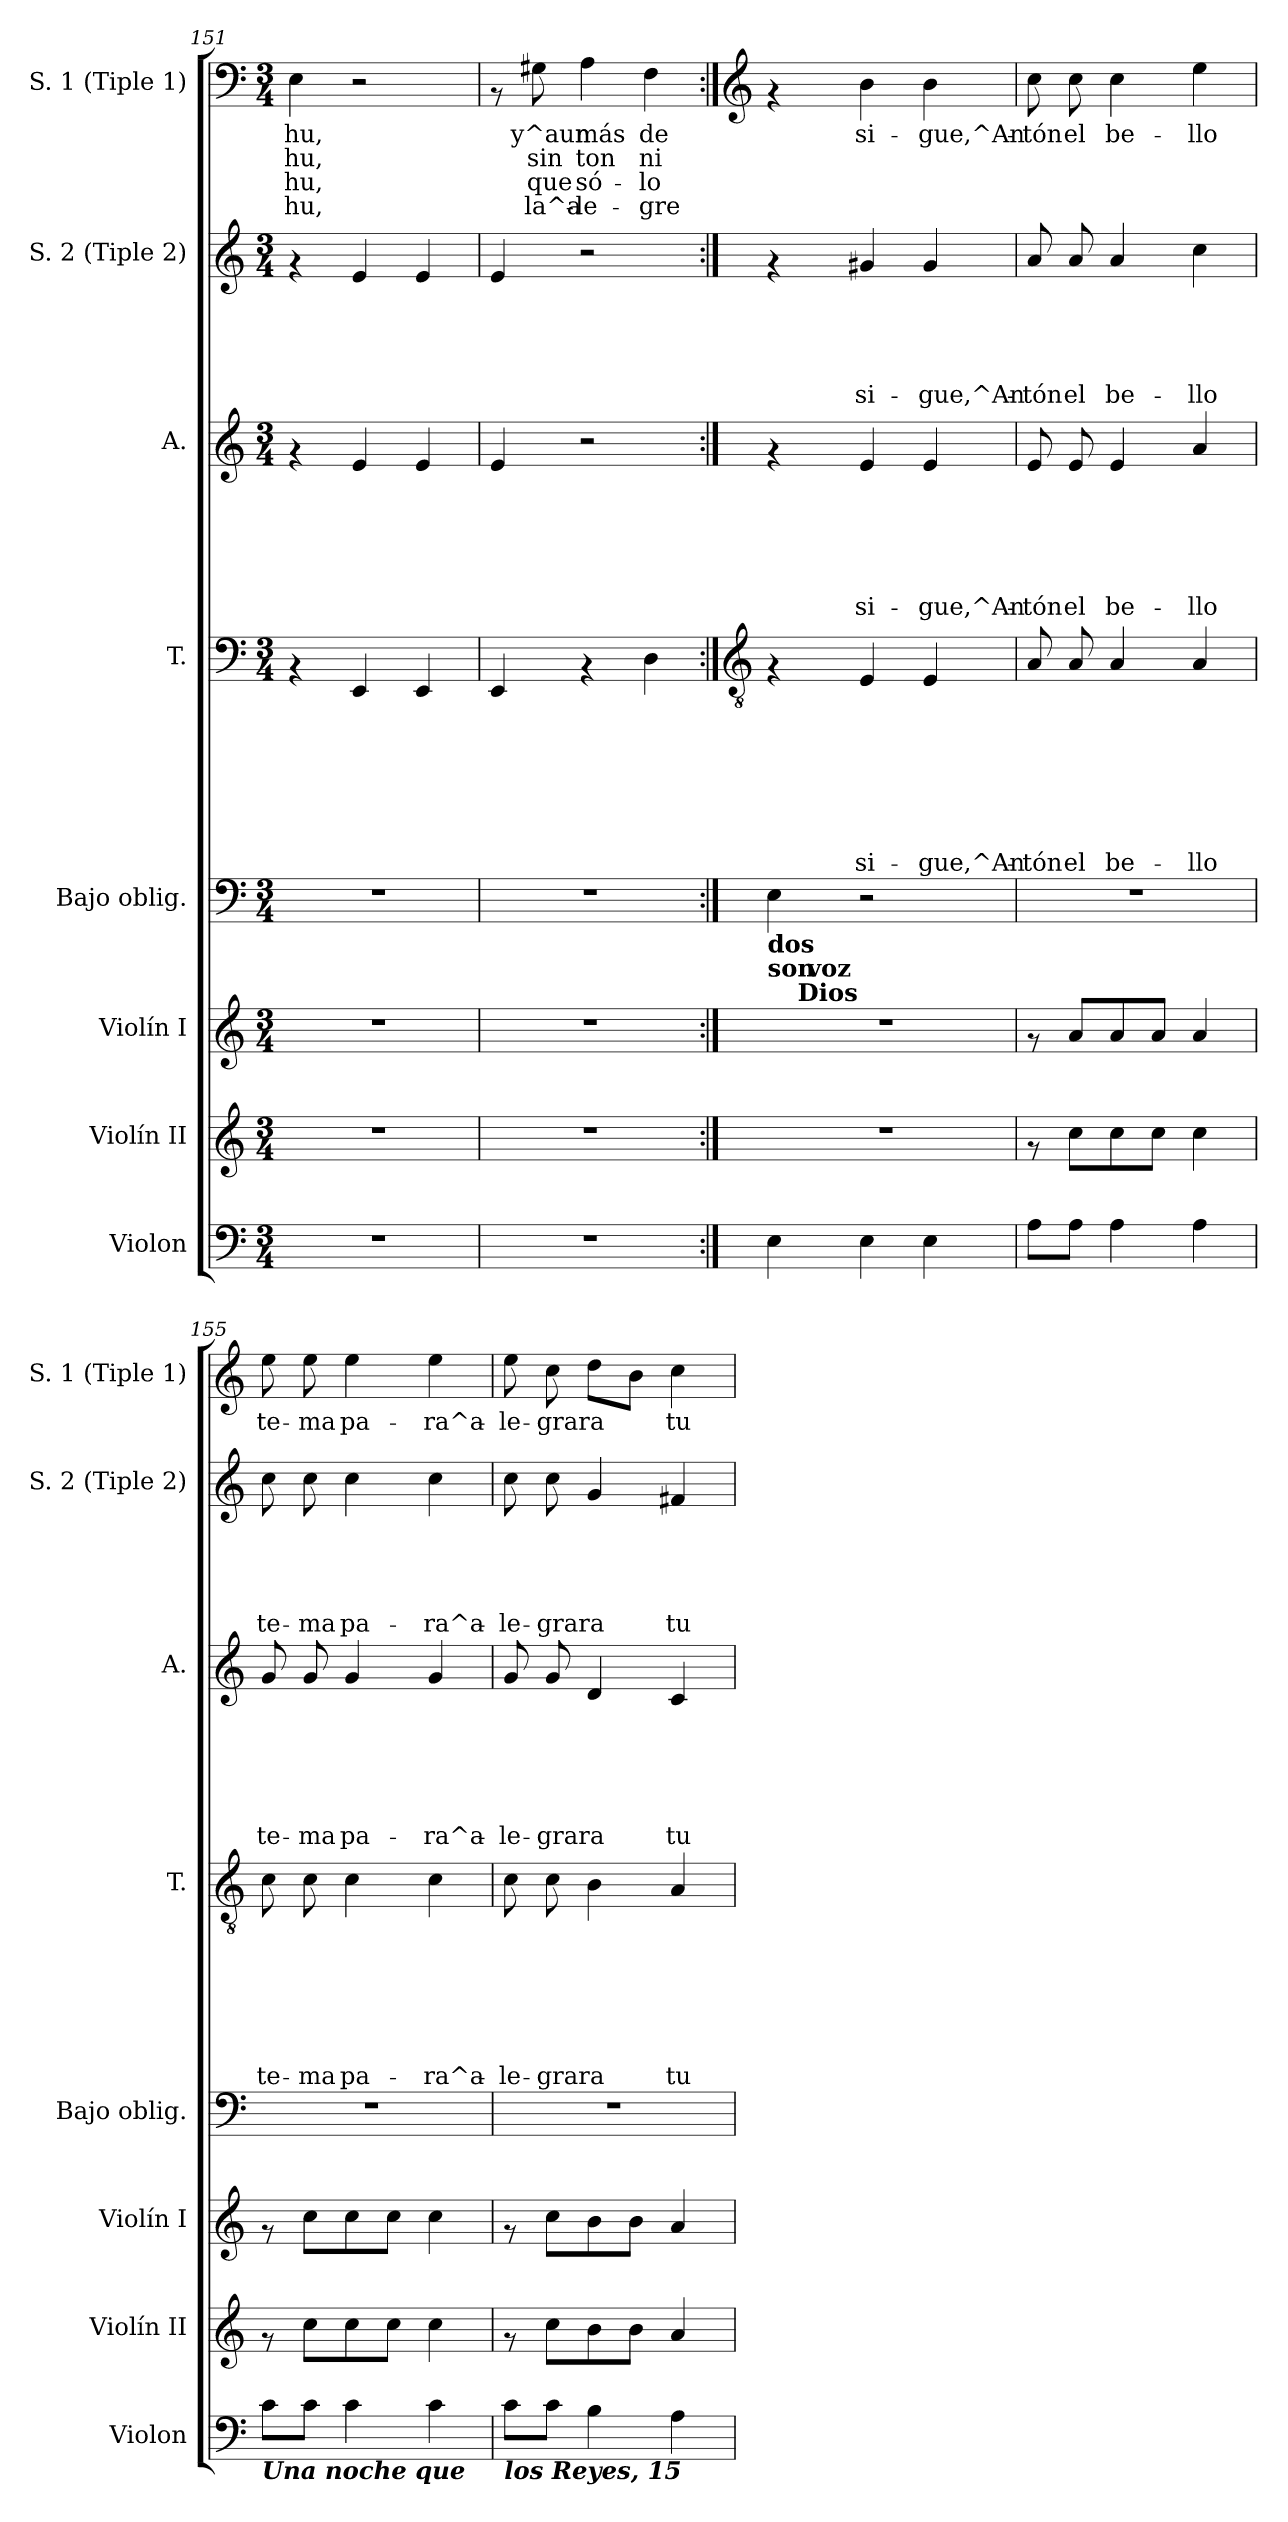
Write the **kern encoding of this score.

**kern	**kern	**kern	**kern	**kern	**text	**text	**text	**text	**text	**text	**text	**kern	**text	**text	**text	**text	**text	**text	**kern	**text	**text	**text	**text	**text	**kern	**text	**text	**text	**text
*part8	*part7	*part6	*part5	*part4	*part4	*part4	*part4	*part4	*part4	*part4	*part4	*part3	*part3	*part3	*part3	*part3	*part3	*part3	*part2	*part2	*part2	*part2	*part2	*part2	*part1	*part1	*part1	*part1	*part1
*staff8	*staff7	*staff6	*staff5	*staff4	*staff4	*staff4	*staff4	*staff4	*staff4	*staff4	*staff4	*staff3	*staff3	*staff3	*staff3	*staff3	*staff3	*staff3	*staff2	*staff2	*staff2	*staff2	*staff2	*staff2	*staff1	*staff1	*staff1	*staff1	*staff1
*I"Violon	*I"Violín II	*I"Violín I	*I"Bajo oblig.	*I"T.	*	*	*	*	*	*	*	*I"A.	*	*	*	*	*	*	*I"S. 2 (Tiple 2)	*	*	*	*	*	*I"S. 1 (Tiple 1)	*	*	*	*
*I'Violon	*I'Violín II	*I'Violín I	*I'Bajo oblig.	*I'T.	*	*	*	*	*	*	*	*I'A.	*	*	*	*	*	*	*I'S. 2 (Tiple 2)	*	*	*	*	*	*I'S. 1 (Tiple 1)	*	*	*	*
*clefF4	*clefG2	*clefG2	*clefF4	*clefF4	*	*	*	*	*	*	*	*clefG2	*	*	*	*	*	*	*clefG2	*	*	*	*	*	*clefF4	*	*	*	*
*k[]	*k[]	*k[]	*k[]	*k[]	*	*	*	*	*	*	*	*k[]	*	*	*	*	*	*	*k[]	*	*	*	*	*	*k[]	*	*	*	*
*C:	*C:	*C:	*C:	*C:	*	*	*	*	*	*	*	*C:	*	*	*	*	*	*	*C:	*	*	*	*	*	*C:	*	*	*	*
*M3/4	*M3/4	*M3/4	*M3/4	*M3/4	*	*	*	*	*	*	*	*M3/4	*	*	*	*	*	*	*M3/4	*	*	*	*	*	*M3/4	*	*	*	*
=151	=151	=151	=151	=151	=151	=151	=151	=151	=151	=151	=151	=151	=151	=151	=151	=151	=151	=151	=151	=151	=151	=151	=151	=151	=151	=151	=151	=151	=151
!	!	!	!	!	!	!	!	!	!	!	!	!	!	!	!	!	!	!	!	!	!	!	!	!	!	!LO:LY:b	!LO:LY:b	!LO:LY:b	!LO:LY:b
2.r	2.r	2.r	2.r	4rAA	.	.	.	.	.	.	.	4rf	.	.	.	.	.	.	4rf	.	.	.	.	.	4E\	hu,	hu,	hu,	hu,
.	.	.	.	4EE/	.	.	.	.	.	.	.	4e/	.	.	.	.	.	.	4e/	.	.	.	.	.	2r	.	.	.	.
.	.	.	.	4EE/	.	.	.	.	.	.	.	4e/	.	.	.	.	.	.	4e/	.	.	.	.	.	.	.	.	.	.
=152	=152	=152	=152	=152	=152	=152	=152	=152	=152	=152	=152	=152	=152	=152	=152	=152	=152	=152	=152	=152	=152	=152	=152	=152	=152	=152	=152	=152	=152
2.r	2.r	2.r	2.r	4EE/	.	.	.	.	.	.	.	4e/	.	.	.	.	.	.	4e/	.	.	.	.	.	8rAA	.	.	.	.
!	!	!	!	!	!	!	!	!	!	!	!	!	!	!	!	!	!	!	!	!	!	!	!	!	!	!LO:LY:b	!LO:LY:b	!LO:LY:b	!LO:LY:b
.	.	.	.	.	.	.	.	.	.	.	.	.	.	.	.	.	.	.	.	.	.	.	.	.	8G#X\	y^aun	sin	que	la^a-
!	!	!	!	!	!	!	!	!	!	!	!	!	!	!	!	!	!	!	!	!	!	!	!	!	!	!LO:LY:b	!LO:LY:b	!LO:LY:b	!LO:LY:b
.	.	.	.	4rAA	.	.	.	.	.	.	.	2r	.	.	.	.	.	.	2r	.	.	.	.	.	4A\	más	ton	só-	-le-
!	!	!	!	!	!	!	!	!	!	!	!	!	!	!	!	!	!	!	!	!	!	!	!	!	!	!LO:LY:b	!LO:LY:b	!LO:LY:b	!LO:LY:b
.	.	.	.	4D\	.	.	.	.	.	.	.	.	.	.	.	.	.	.	.	.	.	.	.	.	4F\	de	ni	-lo	-gre
!!LO:LB:g=z
=153:|!	=153:|!	=153:|!	=153:|!	=153:|!	=153:|!	=153:|!	=153:|!	=153:|!	=153:|!	=153:|!	=153:|!	=153:|!	=153:|!	=153:|!	=153:|!	=153:|!	=153:|!	=153:|!	=153:|!	=153:|!	=153:|!	=153:|!	=153:|!	=153:|!	=153:|!	=153:|!	=153:|!	=153:|!	=153:|!
*	*	*	*	*clefGv2	*	*	*	*	*	*	*	*	*	*	*	*	*	*	*	*	*	*	*	*	*clefG2	*	*	*	*
!	!	!	!LO:TX:b:B:t=dos	!	!	!	!	!	!	!	!	!	!	!	!	!	!	!	!	!	!	!	!	!	!	!	!	!	!
!	!	!	!LO:TX:b:B:t=son	!	!	!	!	!	!	!	!	!	!	!	!	!	!	!	!	!	!	!	!	!	!	!	!	!	!
*	*	*^	*	*	*	*	*	*	*	*	*	*	*	*	*	*	*	*	*	*	*	*	*	*	*	*	*	*	*
*	*	*	*^	*	*	*	*	*	*	*	*	*	*	*	*	*	*	*	*	*	*	*	*	*	*	*	*	*	*	*
4E\	2.r	2.r	24ryy	16ryy	4E\	4rF	.	.	.	.	.	.	.	4rf	.	.	.	.	.	.	4rf	.	.	.	.	.	4rf	.	.	.	.
.	.	.	96ryy	.	.	.	.	.	.	.	.	.	.	.	.	.	.	.	.	.	.	.	.	.	.	.	.	.	.	.	.
!	!	!	!LO:TX:a:B:t=Dios	!	!	!	!	!	!	!	!	!	!	!	!	!	!	!	!	!	!	!	!	!	!	!	!	!	!	!	!
.	.	.	3%2ryy	.	.	.	.	.	.	.	.	.	.	.	.	.	.	.	.	.	.	.	.	.	.	.	.	.	.	.	.
!	!	!	!	!LO:TX:a:B:t=voz	!	!	!	!	!	!	!	!	!	!	!	!	!	!	!	!	!	!	!	!	!	!	!	!	!	!	!
.	.	.	.	2ryy	.	.	.	.	.	.	.	.	.	.	.	.	.	.	.	.	.	.	.	.	.	.	.	.	.	.	.
!	!	!	!	!	!	!	!	!	!	!	!	!	!LO:LY:b	!	!	!	!	!	!	!LO:LY:b	!	!	!	!	!	!LO:LY:b	!	!LO:LY:b	!	!	!
4E\	.	.	.	.	2r	4E/	.	.	.	.	.	.	si-	4e/	.	.	.	.	.	si-	4g#X/	.	.	.	.	si-	4b\	si-	.	.	.
!	!	!	!	!	!	!	!	!	!	!	!	!	!LO:LY:b	!	!	!	!	!	!	!LO:LY:b	!	!	!	!	!	!LO:LY:b	!	!LO:LY:b	!	!	!
4E\	.	.	.	.	.	4E/	.	.	.	.	.	.	-gue,^An-	4e/	.	.	.	.	.	-gue,^An-	4g#/	.	.	.	.	-gue,^An-	4b\	-gue,^An-	.	.	.
.	.	.	.	8.ryy	.	.	.	.	.	.	.	.	.	.	.	.	.	.	.	.	.	.	.	.	.	.	.	.	.	.	.
.	.	.	48.ryy	.	.	.	.	.	.	.	.	.	.	.	.	.	.	.	.	.	.	.	.	.	.	.	.	.	.	.	.
=154	=154	=154	=154	=154	=154	=154	=154	=154	=154	=154	=154	=154	=154	=154	=154	=154	=154	=154	=154	=154	=154	=154	=154	=154	=154	=154	=154	=154	=154	=154	=154
!	!	!	!	!	!	!	!	!	!	!	!	!	!LO:LY:b	!	!	!	!	!	!	!LO:LY:b	!	!	!	!	!	!LO:LY:b	!	!LO:LY:b	!	!	!
*	*	*v	*v	*v	*	*	*	*	*	*	*	*	*	*	*	*	*	*	*	*	*	*	*	*	*	*	*	*	*	*	*
8A\L	8rf	8rf	2.r	8A/	.	.	.	.	.	.	-tón	8e/	.	.	.	.	.	-tón	8a/	.	.	.	.	-tón	8cc\	-tón	.	.	.
!	!	!	!	!	!	!	!	!	!	!	!LO:LY:b	!	!	!	!	!	!	!LO:LY:b	!	!	!	!	!	!LO:LY:b	!	!LO:LY:b	!	!	!
8A\J	8cc\L	8a/L	.	8A/	.	.	.	.	.	.	el	8e/	.	.	.	.	.	el	8a/	.	.	.	.	el	8cc\	el	.	.	.
!	!	!	!	!	!	!	!	!	!	!	!LO:LY:b	!	!	!	!	!	!	!LO:LY:b	!	!	!	!	!	!LO:LY:b	!	!LO:LY:b	!	!	!
4A\	8cc\	8a/	.	4A/	.	.	.	.	.	.	be-	4e/	.	.	.	.	.	be-	4a/	.	.	.	.	be-	4cc\	be-	.	.	.
.	8cc\J	8a/J	.	.	.	.	.	.	.	.	.	.	.	.	.	.	.	.	.	.	.	.	.	.	.	.	.	.	.
!	!	!	!	!	!	!	!	!	!	!	!LO:LY:b	!	!	!	!	!	!	!LO:LY:b	!	!	!	!	!	!LO:LY:b	!	!LO:LY:b	!	!	!
4A\	4cc\	4a/	.	4A/	.	.	.	.	.	.	-llo	4a/	.	.	.	.	.	-llo	4cc\	.	.	.	.	-llo	4ee\	-llo	.	.	.
=155	=155	=155	=155	=155	=155	=155	=155	=155	=155	=155	=155	=155	=155	=155	=155	=155	=155	=155	=155	=155	=155	=155	=155	=155	=155	=155	=155	=155	=155
!LO:TX:b:Bi:t=Una noche que	!	!	!	!	!	!	!	!	!	!	!	!	!	!	!	!	!	!	!	!	!	!	!	!	!	!	!	!	!
!	!	!	!	!	!	!	!	!	!	!	!LO:LY:b	!	!	!	!	!	!	!LO:LY:b	!	!	!	!	!	!LO:LY:b	!	!LO:LY:b	!	!	!
8c\L	8rf	8rf	2.r	8c\	.	.	.	.	.	.	te-	8g/	.	.	.	.	.	te-	8cc\	.	.	.	.	te-	8ee\	te-	.	.	.
!	!	!	!	!	!	!	!	!	!	!	!LO:LY:b	!	!	!	!	!	!	!LO:LY:b	!	!	!	!	!	!LO:LY:b	!	!LO:LY:b	!	!	!
8c\J	8cc\L	8cc\L	.	8c\	.	.	.	.	.	.	-ma	8g/	.	.	.	.	.	-ma	8cc\	.	.	.	.	-ma	8ee\	-ma	.	.	.
!	!	!	!	!	!	!	!	!	!	!	!LO:LY:b	!	!	!	!	!	!	!LO:LY:b	!	!	!	!	!	!LO:LY:b	!	!LO:LY:b	!	!	!
4c\	8cc\	8cc\	.	4c\	.	.	.	.	.	.	pa-	4g/	.	.	.	.	.	pa-	4cc\	.	.	.	.	pa-	4ee\	pa-	.	.	.
.	8cc\J	8cc\J	.	.	.	.	.	.	.	.	.	.	.	.	.	.	.	.	.	.	.	.	.	.	.	.	.	.	.
!	!	!	!	!	!	!	!	!	!	!	!LO:LY:b	!	!	!	!	!	!	!LO:LY:b	!	!	!	!	!	!LO:LY:b	!	!LO:LY:b	!	!	!
4c\	4cc\	4cc\	.	4c\	.	.	.	.	.	.	-ra^a-	4g/	.	.	.	.	.	-ra^a-	4cc\	.	.	.	.	-ra^a-	4ee\	-ra^a-	.	.	.
=156	=156	=156	=156	=156	=156	=156	=156	=156	=156	=156	=156	=156	=156	=156	=156	=156	=156	=156	=156	=156	=156	=156	=156	=156	=156	=156	=156	=156	=156
!LO:TX:b:Bi:t=los Reyes, 15	!	!	!	!	!	!	!	!	!	!	!	!	!	!	!	!	!	!	!	!	!	!	!	!	!	!	!	!	!
!	!	!	!	!	!	!	!	!	!	!	!LO:LY:b	!	!	!	!	!	!	!LO:LY:b	!	!	!	!	!	!LO:LY:b	!	!LO:LY:b	!	!	!
8c\L	8rf	8rf	2.r	8c\	.	.	.	.	.	.	-le-	8g/	.	.	.	.	.	-le-	8cc\	.	.	.	.	-le-	8ee\	-le-	.	.	.
!	!	!	!	!	!	!	!	!	!	!	!LO:LY:b	!	!	!	!	!	!	!LO:LY:b	!	!	!	!	!	!LO:LY:b	!	!LO:LY:b	!	!	!
8c\J	8cc\L	8cc\L	.	8c\	.	.	.	.	.	.	-grar	8g/	.	.	.	.	.	-grar	8cc\	.	.	.	.	-grar	8cc\	-grar	.	.	.
!	!	!	!	!	!	!	!	!	!	!	!LO:LY:b	!	!	!	!	!	!	!LO:LY:b	!	!	!	!	!	!LO:LY:b	!	!LO:LY:b	!	!	!
4B\	8b\	8b\	.	4B\	.	.	.	.	.	.	a	4d/	.	.	.	.	.	a	4g/	.	.	.	.	a	8dd\L	a	.	.	.
.	8b\J	8b\J	.	.	.	.	.	.	.	.	.	.	.	.	.	.	.	.	.	.	.	.	.	.	8b\J	.	.	.	.
!	!	!	!	!	!	!	!	!	!	!	!LO:LY:b	!	!	!	!	!	!	!LO:LY:b	!	!	!	!	!	!LO:LY:b	!	!LO:LY:b	!	!	!
4A\	4a/	4a/	.	4A/	.	.	.	.	.	.	tu	4c/	.	.	.	.	.	tu	4f#X/	.	.	.	.	tu	4cc\	tu	.	.	.
=	=	=	=	=	=	=	=	=	=	=	=	=	=	=	=	=	=	=	=	=	=	=	=	=	=	=	=	=	=
*-	*-	*-	*-	*-	*-	*-	*-	*-	*-	*-	*-	*-	*-	*-	*-	*-	*-	*-	*-	*-	*-	*-	*-	*-	*-	*-	*-	*-	*-
